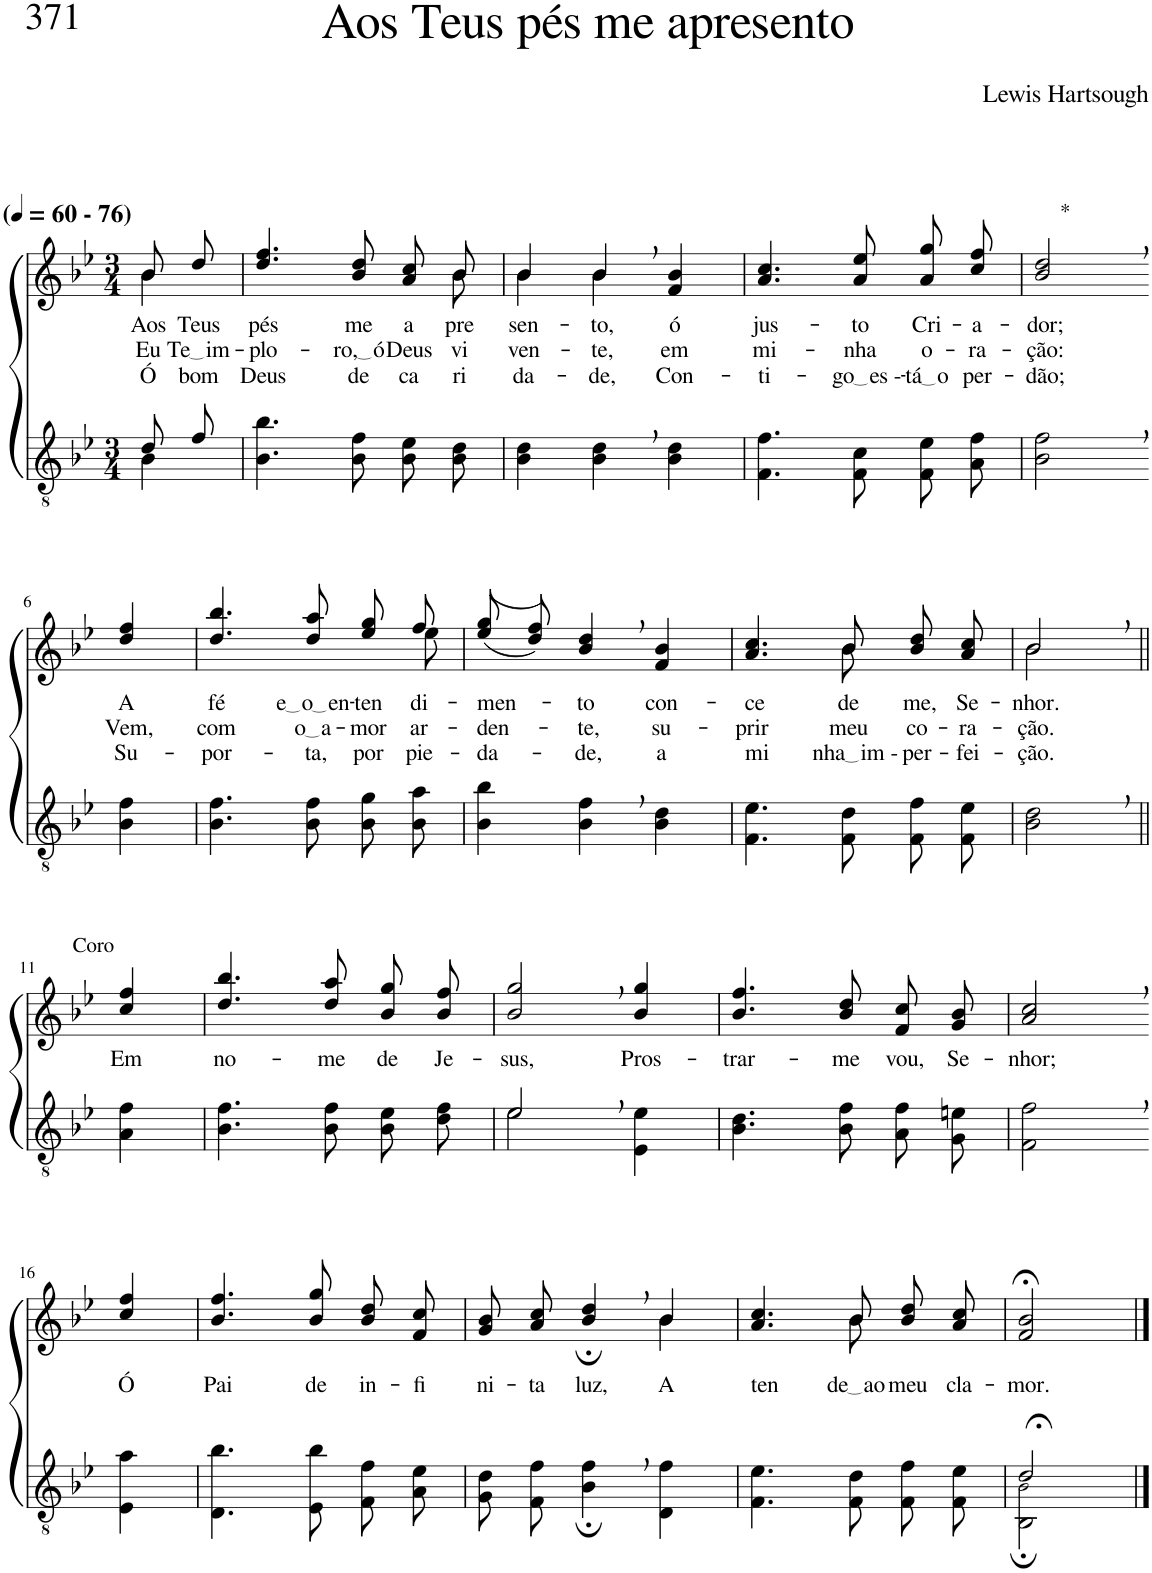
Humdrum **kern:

**kern	**kern	**text	**text	**text
*part2	*part1	*part1	*part1	*part1
*staff2	*staff1	*staff1	*staff1	*staff1
*I"Parte III e IV	*I"Parte I e II	*	*	*
*clefGv2	*clefG2	*	*	*
*Trd4c7	*Trd4c7	*	*	*
*k[b-e-]	*k[b-e-]	*	*	*
*M3/4	*M3/4	*	*	*
*MM60	*MM60	*	*	*
=1	=1	=1	=1	=1
*^	*^	*	*	*
!	!	!LO:TX:a:B:t=(	!	!	!	!
!	!	!LO:TX:a:B:t=- 76)	!	!	!	!
!	!	!	!	!LO:LY:b	!LO:LY:b	!LO:LY:b
8d/L	4B-\	8b-/L	4b-\	Aos	Eu	Ó
!	!	!	!	!LO:LY:b	!LO:LY:b	!LO:LY:b
8f/J	.	8dd/J	.	Teus	Te im	bom
*v	*v	*	*	*	*	*
=2	=2	=2	=2	=2	=2
!	!	!	!LO:LY:b	!LO:LY:b	!LO:LY:b
4.B-\ 4.b-\	4.dd/ 4.ff/	8ryy	pés	-plo-	Deus
!	!	!	!LO:LY:b	!LO:LY:b	!LO:LY:b
*	*v	*v	*	*	*
8B-\ 8f\	8b-/ 8dd/	me	ro, ó	de
!	!	!LO:LY:b	!LO:LY:b	!LO:LY:b
8B-\ 8e-\L	8a/ 8cc/L	a-	Deus	ca-
*	*^	*	*	*
!	!	!	!LO:LY:b	!LO:LY:b	!LO:LY:b
8B-\ 8d\J	8b-/J	8b-\	-pre-	vi-	-ri-
=3	=3	=3	=3	=3	=3
!	!	!	!LO:LY:b	!LO:LY:b	!LO:LY:b
4B-\ 4d\	4b-\	4b-/	-sen-	-ven-	-da-
!	!	!	!LO:LY:b	!LO:LY:b	!LO:LY:b
4B-\, 4d\,	4b-,\	4b-/	-to,	-te,	-de,
!	!	!	!LO:LY:b	!LO:LY:b	!LO:LY:b
4B-\ 4d\	4ryy	4f/ 4b-/	ó	em	Con-
=4	=4	=4	=4	=4	=4
!	!	!	!LO:LY:b	!LO:LY:b	!LO:LY:b
*	*v	*v	*	*	*
4.F\ 4.f\	4.a/ 4.cc/	jus-	mi-	-ti-
!	!	!LO:LY:b	!LO:LY:b	!LO:LY:b
8F\ 8c\	8a/ 8ee-/	-to	-nha	go es -
!	!	!LO:LY:b	!LO:LY:b	!LO:LY:b
8F\ 8e-\L	8a\ 8gg\L	Cri-	o-	tá o
!	!	!LO:LY:b	!LO:LY:b	!LO:LY:b
8A\ 8f\J	8cc\ 8ff\J	-a-	-ra-	per-
=5	=5	=5	=5	=5
!	!LO:TX:a:t=*	!	!	!
!	!	!LO:LY:b	!LO:LY:b	!LO:LY:b
2B-\, 2f\,	2b-/, 2dd/,	-dor;	-ção:	-dão;
!!LO:LB:g=z
=6-	=6-	=6-	=6-	=6-
!	!	!LO:LY:b	!LO:LY:b	!LO:LY:b
4B-\ 4f\	4dd/ 4ff/	A	Vem,	Su-
=7	=7	=7	=7	=7
!	!	!LO:LY:b	!LO:LY:b	!LO:LY:b
*	*^	*	*	*
4.B-\ 4.f\	4.dd/ 4.bb-/	8ryy	fé	com	-por-
!	!	!	!LO:LY:b	!LO:LY:b	!LO:LY:b
*	*v	*v	*	*	*
8B-\ 8f\	8dd/ 8aa/	e o en	o a	-ta,
!	!	!LO:LY:b	!LO:LY:b	!LO:LY:b
8B-\ 8g\L	8ee-\ 8gg\L	-ten-	-mor	por
*	*^	*	*	*
!	!	!	!LO:LY:b	!LO:LY:b	!LO:LY:b
8B-\ 8a\J	8ff\J	8ee-\	-di-	ar-	pie-
=8	=8	=8	=8	=8	=8
!	!	!	!LO:LY:b	!LO:LY:b	!LO:LY:b
*	*v	*v	*	*	*
4B-\ 4b-\	((8ee-\ 8gg\L	-men-	-den-	-da-
.	8dd\ 8ff\J))	.	.	.
!	!	!LO:LY:b	!LO:LY:b	!LO:LY:b
4B-\, 4f\,	4b-/, 4dd/,	-to	-te,	-de,
!	!	!LO:LY:b	!LO:LY:b	!LO:LY:b
4B-\ 4d\	4f/ 4b-/	con-	su-	a
=9	=9	=9	=9	=9
!	!	!LO:LY:b	!LO:LY:b	!LO:LY:b
*	*^	*	*	*
4.F\ 4.e-\	4.a/ 4.cc/	4.ryy	-ce-	-prir	mi-
!	!	!	!LO:LY:b	!LO:LY:b	!LO:LY:b
8F\ 8d\	8b-/	8b-\	-de-	meu	nha im -
!	!	!	!LO:LY:b	!LO:LY:b	!LO:LY:b
8F\ 8f\L	8b-\ 8dd\L	4ryy	-me,	co-	-per-
!	!	!	!LO:LY:b	!LO:LY:b	!LO:LY:b
8F\ 8e-\J	8a\ 8cc\J	.	Se-	-ra-	-fei-
=10	=10	=10	=10	=10	=10
!	!	!	!LO:LY:b	!LO:LY:b	!LO:LY:b
2B-\, 2d\,	2b-,\	2b-/	-nhor.	-ção.	-ção.
!!LO:LB:g=z
=11||	=11||	=11||	=11||	=11||	=11||
!	!LO:TX:a:t=Coro	!	!	!	!
!	!	!	!LO:LY:b	!	!
*	*v	*v	*	*	*
4A\ 4f\	4cc/ 4ff/	Em	.	.
=12	=12	=12	=12	=12
!	!	!LO:LY:b	!	!
4.B-\ 4.f\	4.dd/ 4.bb-/	no-	.	.
!	!	!LO:LY:b	!	!
8B-\ 8f\	8dd/ 8aa/	-me	.	.
!	!	!LO:LY:b	!	!
8B-\ 8e-\L	8b-\ 8gg\L	de	.	.
!	!	!LO:LY:b	!	!
8d\ 8f\J	8b-\ 8ff\J	Je-	.	.
=13	=13	=13	=13	=13
*^	*	*	*	*
!	!	!	!LO:LY:b	!	!
2e-,/	2e-\	2b-/, 2gg/,	-sus,	.	.
!	!	!	!LO:LY:b	!	!
4ryy	4E-\ 4e-\	4b-/ 4gg/	Pros-	.	.
=14	=14	=14	=14	=14	=14
!	!	!	!LO:LY:b	!	!
*v	*v	*	*	*	*
4.B-\ 4.d\	4.b-/ 4.ff/	-trar-	.	.
!	!	!LO:LY:b	!	!
8B-\ 8f\	8b-/ 8dd/	-me	.	.
!	!	!LO:LY:b	!	!
8A\ 8f\L	8f/ 8cc/L	vou,	.	.
!	!	!LO:LY:b	!	!
8G\ 8en\J	8g/ 8b-/J	Se-	.	.
=15	=15	=15	=15	=15
!	!	!LO:LY:b	!	!
2F\, 2f\,	2a/, 2cc/,	-nhor;	.	.
!!LO:LB:g=z
=16-	=16-	=16-	=16-	=16-
!	!	!LO:LY:b	!	!
4E-\ 4a\	4cc/ 4ff/	Ó	.	.
=17	=17	=17	=17	=17
!	!	!LO:LY:b	!	!
4.D\ 4.b-\	4.b-/ 4.ff/	Pai	.	.
!	!	!LO:LY:b	!	!
8E-\ 8b-\	8b-/ 8gg/	de	.	.
!	!	!LO:LY:b	!	!
8F\ 8f\L	8b-\ 8dd\L	in-	.	.
!	!	!LO:LY:b	!	!
8A\ 8e-\J	8f\ 8cc\J	-fi-	.	.
=18	=18	=18	=18	=18
*	*^	*	*	*
!	!	!	!LO:LY:b	!	!
8G\ 8d\L	2ryy	8g/ 8b-/L	-ni-	.	.
!	!	!	!LO:LY:b	!	!
8F\ 8f\J	.	8a/ 8cc/J	-ta	.	.
!	!	!	!LO:LY:b	!	!
4B-\;, 4f\;,	.	4b-/; 4dd/;	luz,	.	.
!	!	!	!LO:LY:b	!	!
4D\ 4f\	4b-\	4b-/	A	.	.
=19	=19	=19	=19	=19	=19
!	!	!	!LO:LY:b	!	!
4.F\ 4.e-\	4.a/ 4.cc/	4.ryy	ten-	.	.
!	!	!	!LO:LY:b	!	!
8F\ 8d\	8b-/	8b-\	de ao	.	.
!	!	!	!LO:LY:b	!	!
8F\ 8f\L	8b-\ 8dd\L	4ryy	meu	.	.
!	!	!	!LO:LY:b	!	!
8F\ 8e-\J	8a\ 8cc\J	.	cla-	.	.
*	*v	*v	*	*	*
=20	=20	=20	=20	=20
*^	*	*	*	*
!	!	!	!LO:LY:b	!	!
2d;</	2BB-\; 2B-!\;	2f/;< 2b-/;<	-mor.	.	.
*v	*v	*	*	*	*
==	==	==	==	==
*-	*-	*-	*-	*-
